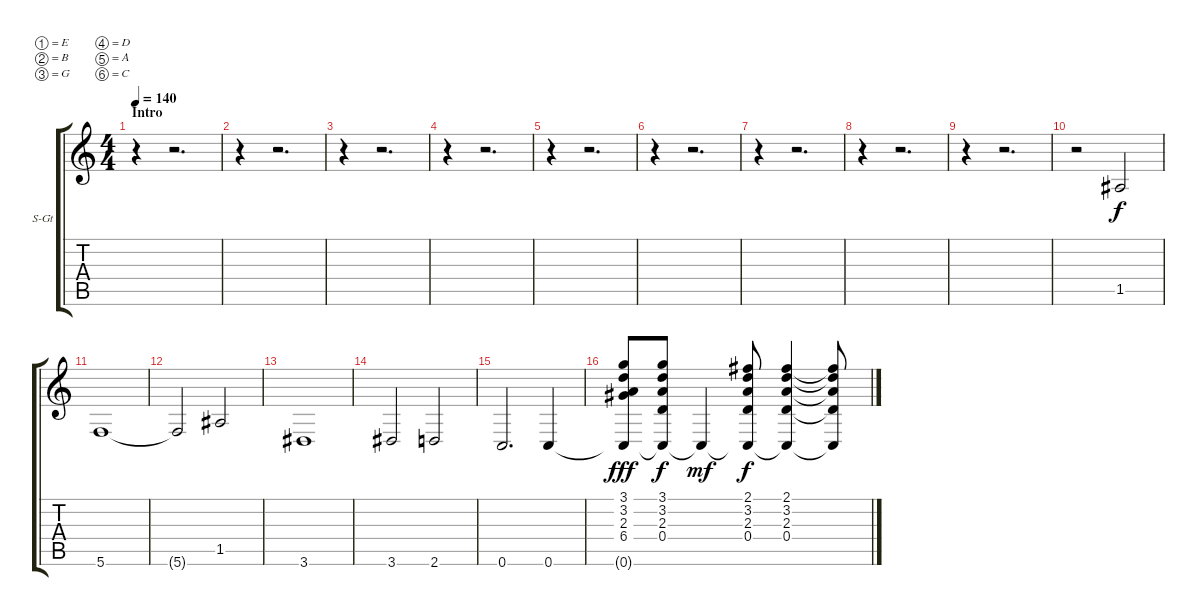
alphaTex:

\bracketExtendMode groupsimilarinstruments
\firstSystemTrackNameOrientation horizontal
\otherSystemsTrackNameOrientation horizontal
\track ("Strings II" "S-Gt") {instrument viola}
\staff {score tabs}
\tuning (E4 B3 G3 D3 A2 C2)
\displaytranspose 12
\ts (4 4)
\section ("" "Intro")
\tempo 140
\clef g2
\ks c
r.4{dy f instrument viola} r.2{d} |
r.4 r.2{d} |
r.4 r.2{d} |
r.4 r.2{d} |
r.4 r.2{d} |
r.4 r.2{d} |
r.4 r.2{d} |
r.4 r.2{d} |
r.4 r.2{d} |
r.2 1.5.2 |
5.6.1 |
5.6{t}.2 1.5.2 |
3.6.1 |
3.6.2 2.6.2 |
0.6.2{d} 0.6.4 |
(3.1 3.2 2.3 6.4 0.6{t}).8{dy fff} (3.1 3.2 2.3 0.4 0.6{t}).8{dy f} 0.6{t}.4{dy mf} (2.1 3.2 2.3 0.4 0.6{t}).8{dy f} (2.1 3.2 2.3 0.4 0.6{t}).4 (2.1{t} 3.2{t} 2.3{t} 0.4{t} 0.6{t}).8
